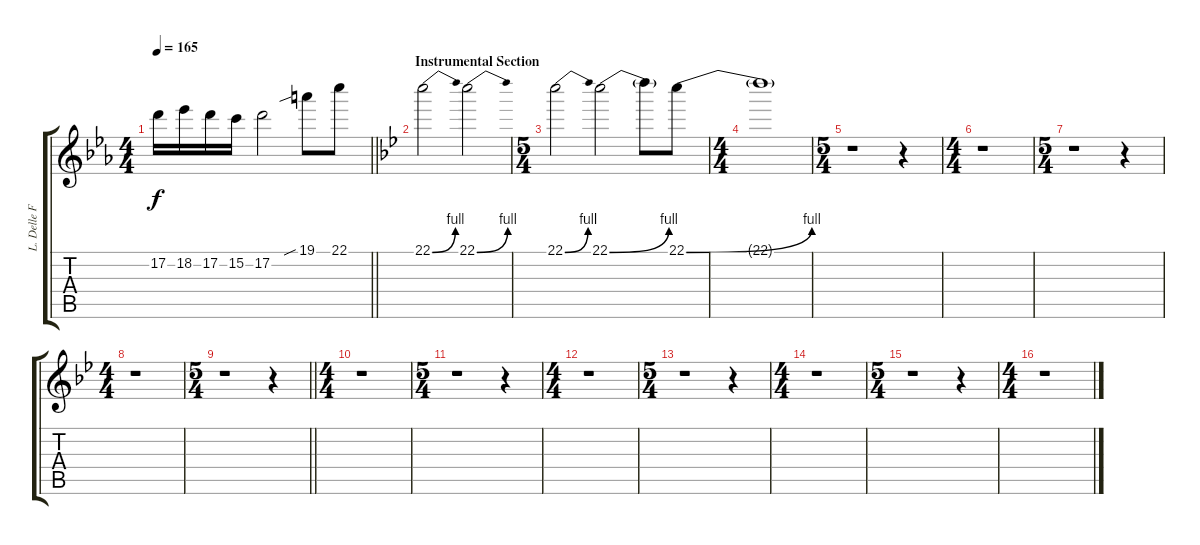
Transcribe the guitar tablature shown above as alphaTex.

\track ("L. Delle Fave (Lead Guitar)" "L. Delle F") {instrument overdrivenguitar}
\staff {score tabs}
\tuning (D4 A3 F3 C3 G2 D2) {hide}
\ts (4 4)
\tempo 165
\clef g2
\barLineRight lightlight
\ks cminor
17.2.16{dy f} 18.2.16 17.2.16 15.2.16 17.2.2 19.1{sib}.8 22.1.8 |
\section ("" "Instrumental Section")
\ks gminor
22.1{be (bend 0 0 60 4)}.2{volume 0} 22.1{be (bend 0 0 60 4)}.2 |
\ts (5 4)
22.1{be (bend 0 0 60 4)}.2 22.1{be (bend 0 0 60 4)}.2 22.1{t}.8 22.1{be (bend 0 0 60 4)}.8 |
\ts (4 4)
22.1{t}.1 |
\ts (5 4)
r.1 r.4 |
\ts (4 4)
r.1 |
\ts (5 4)
r.1 r.4 |
\ts (4 4)
r.1 |
\ts (5 4)
\barLineRight lightlight
r.1 r.4 |
\ts (4 4)
r.1 |
\ts (5 4)
r.1 r.4 |
\ts (4 4)
r.1 |
\ts (5 4)
r.1 r.4 |
\ts (4 4)
r.1 |
\ts (5 4)
r.1 r.4 |
\ts (4 4)
r.1
